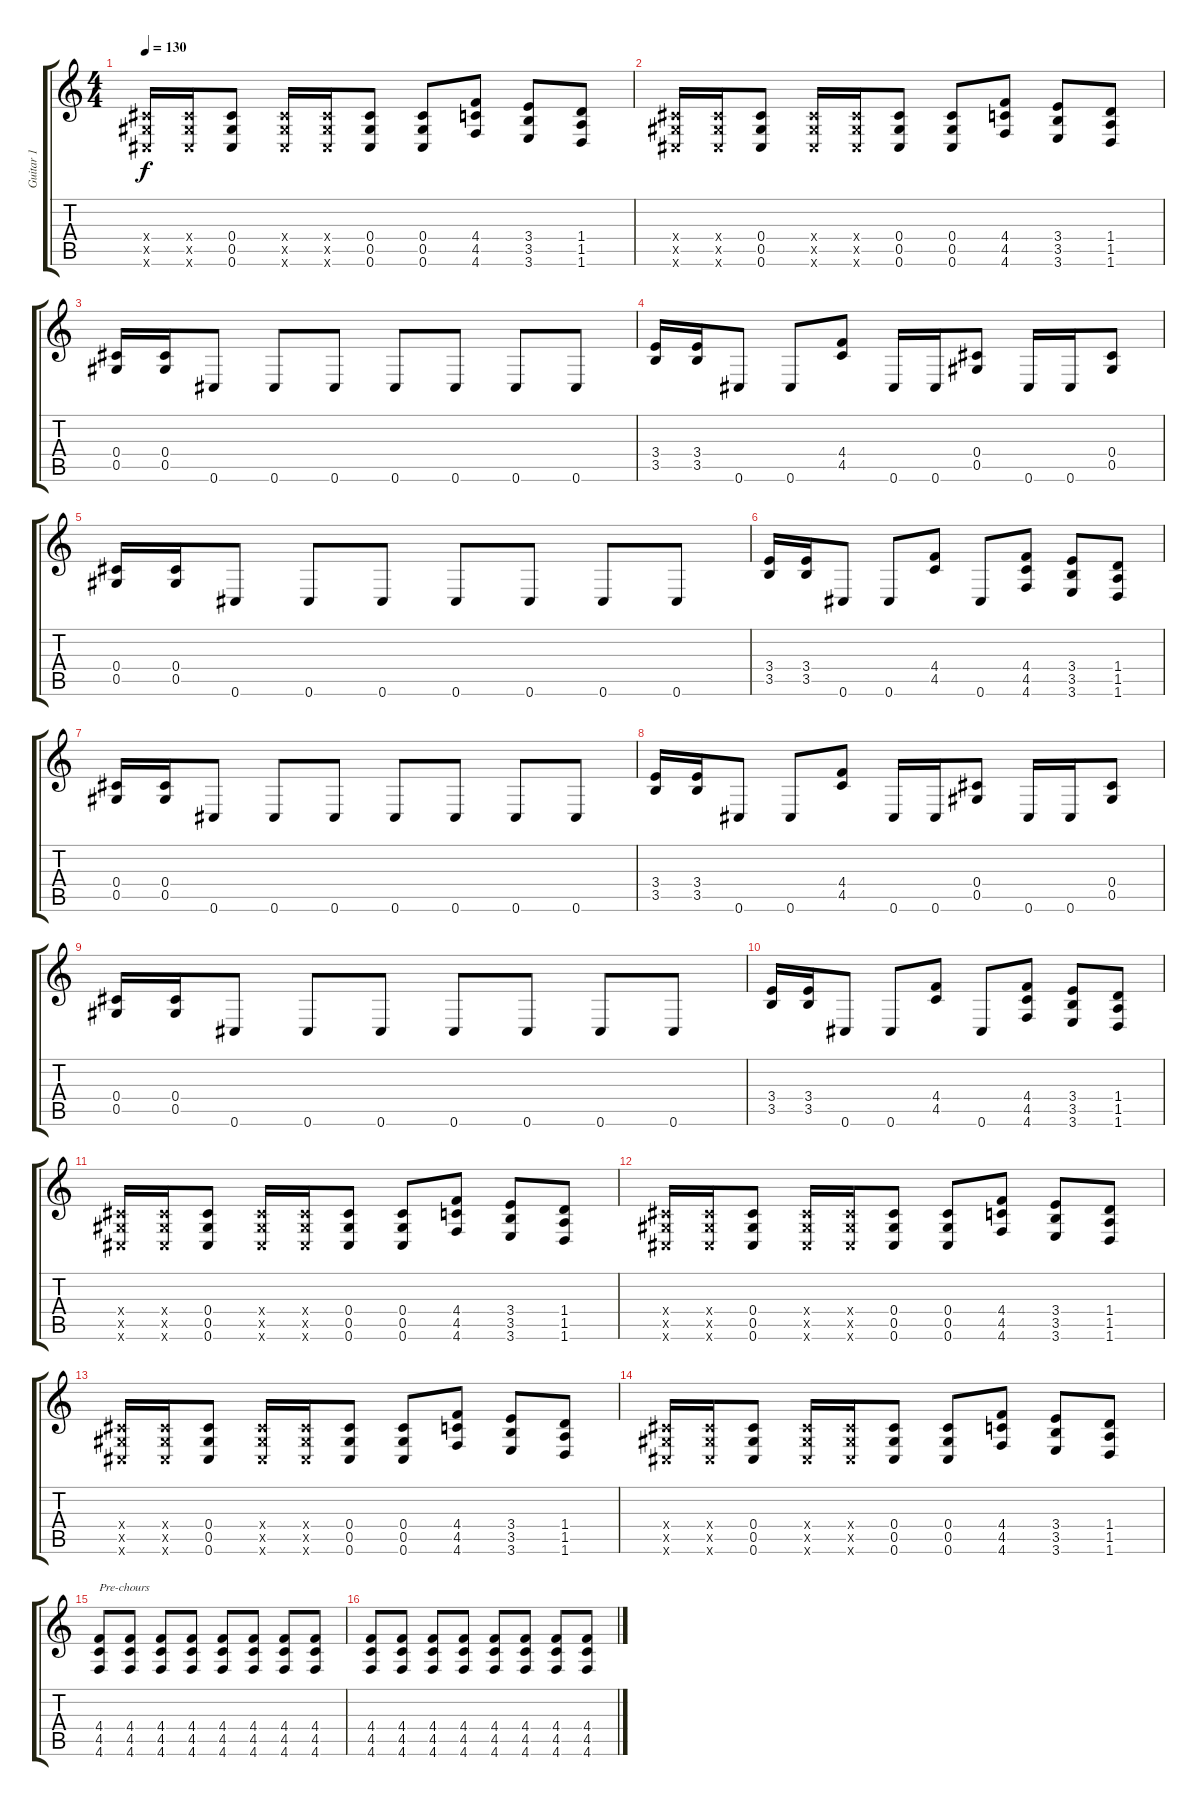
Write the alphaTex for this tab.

\track ("Guitar 1" "Guitar 1") {instrument distortionguitar}
\staff {score tabs}
\tuning (Eb4 Bb3 Gb3 Db3 Ab2 Db2) {hide}
\ts (4 4)
\tempo 130
\clef g2
\ks c
(0.4{x} 0.5{x} 0.6{x}).16{dy f} (0.4{x} 0.5{x} 0.6{x}).16 (0.4 0.5 0.6).8 (0.4{x} 0.5{x} 0.6{x}).16 (0.4{x} 0.5{x} 0.6{x}).16 (0.4 0.5 0.6).8 (0.4 0.5 0.6).8 (4.4 4.5 4.6).8 (3.4 3.5 3.6).8 (1.4 1.5 1.6).8 |
(0.4{x} 0.5{x} 0.6{x}).16 (0.4{x} 0.5{x} 0.6{x}).16 (0.4 0.5 0.6).8 (0.4{x} 0.5{x} 0.6{x}).16 (0.4{x} 0.5{x} 0.6{x}).16 (0.4 0.5 0.6).8 (0.4 0.5 0.6).8 (4.4 4.5 4.6).8 (3.4 3.5 3.6).8 (1.4 1.5 1.6).8 |
(0.4 0.5).16{txt " "} (0.4 0.5).16 0.6.8 0.6.8 0.6.8 0.6.8 0.6.8 0.6.8 0.6.8 |
(3.4 3.5).16 (3.4 3.5).16 0.6.8 0.6.8 (4.4 4.5).8 0.6.16 0.6.16 (0.4 0.5).8 0.6.16 0.6.16 (0.4 0.5).8 |
(0.4 0.5).16 (0.4 0.5).16 0.6.8 0.6.8 0.6.8 0.6.8 0.6.8 0.6.8 0.6.8 |
(3.4 3.5).16 (3.4 3.5).16 0.6.8 0.6.8 (4.4 4.5).8 0.6.8 (4.4 4.5 4.6).8 (3.4 3.5 3.6).8 (1.4 1.5 1.6).8 |
(0.4 0.5).16{txt " "} (0.4 0.5).16 0.6.8 0.6.8 0.6.8 0.6.8 0.6.8 0.6.8 0.6.8 |
(3.4 3.5).16 (3.4 3.5).16 0.6.8 0.6.8 (4.4 4.5).8 0.6.16 0.6.16 (0.4 0.5).8 0.6.16 0.6.16 (0.4 0.5).8 |
(0.4 0.5).16 (0.4 0.5).16 0.6.8 0.6.8 0.6.8 0.6.8 0.6.8 0.6.8 0.6.8 |
(3.4 3.5).16 (3.4 3.5).16 0.6.8 0.6.8 (4.4 4.5).8 0.6.8 (4.4 4.5 4.6).8 (3.4 3.5 3.6).8 (1.4 1.5 1.6).8 |
(0.4{x} 0.5{x} 0.6{x}).16 (0.4{x} 0.5{x} 0.6{x}).16 (0.4 0.5 0.6).8 (0.4{x} 0.5{x} 0.6{x}).16 (0.4{x} 0.5{x} 0.6{x}).16 (0.4 0.5 0.6).8 (0.4 0.5 0.6).8 (4.4 4.5 4.6).8 (3.4 3.5 3.6).8 (1.4 1.5 1.6).8 |
(0.4{x} 0.5{x} 0.6{x}).16 (0.4{x} 0.5{x} 0.6{x}).16 (0.4 0.5 0.6).8 (0.4{x} 0.5{x} 0.6{x}).16 (0.4{x} 0.5{x} 0.6{x}).16 (0.4 0.5 0.6).8 (0.4 0.5 0.6).8 (4.4 4.5 4.6).8 (3.4 3.5 3.6).8 (1.4 1.5 1.6).8 |
(0.4{x} 0.5{x} 0.6{x}).16 (0.4{x} 0.5{x} 0.6{x}).16 (0.4 0.5 0.6).8 (0.4{x} 0.5{x} 0.6{x}).16 (0.4{x} 0.5{x} 0.6{x}).16 (0.4 0.5 0.6).8 (0.4 0.5 0.6).8 (4.4 4.5 4.6).8 (3.4 3.5 3.6).8 (1.4 1.5 1.6).8 |
(0.4{x} 0.5{x} 0.6{x}).16 (0.4{x} 0.5{x} 0.6{x}).16 (0.4 0.5 0.6).8 (0.4{x} 0.5{x} 0.6{x}).16 (0.4{x} 0.5{x} 0.6{x}).16 (0.4 0.5 0.6).8 (0.4 0.5 0.6).8 (4.4 4.5 4.6).8 (3.4 3.5 3.6).8 (1.4 1.5 1.6).8 |
(4.4 4.5 4.6).8{txt "Pre-chours"} (4.4 4.5 4.6).8{txt " "} (4.4 4.5 4.6).8{txt " "} (4.4 4.5 4.6).8{txt " "} (4.4 4.5 4.6).8{txt " "} (4.4 4.5 4.6).8{txt " "} (4.4 4.5 4.6).8{txt " "} (4.4 4.5 4.6).8{txt " "} |
(4.4 4.5 4.6).8 (4.4 4.5 4.6).8 (4.4 4.5 4.6).8 (4.4 4.5 4.6).8 (4.4 4.5 4.6).8 (4.4 4.5 4.6).8 (4.4 4.5 4.6).8 (4.4 4.5 4.6).8
